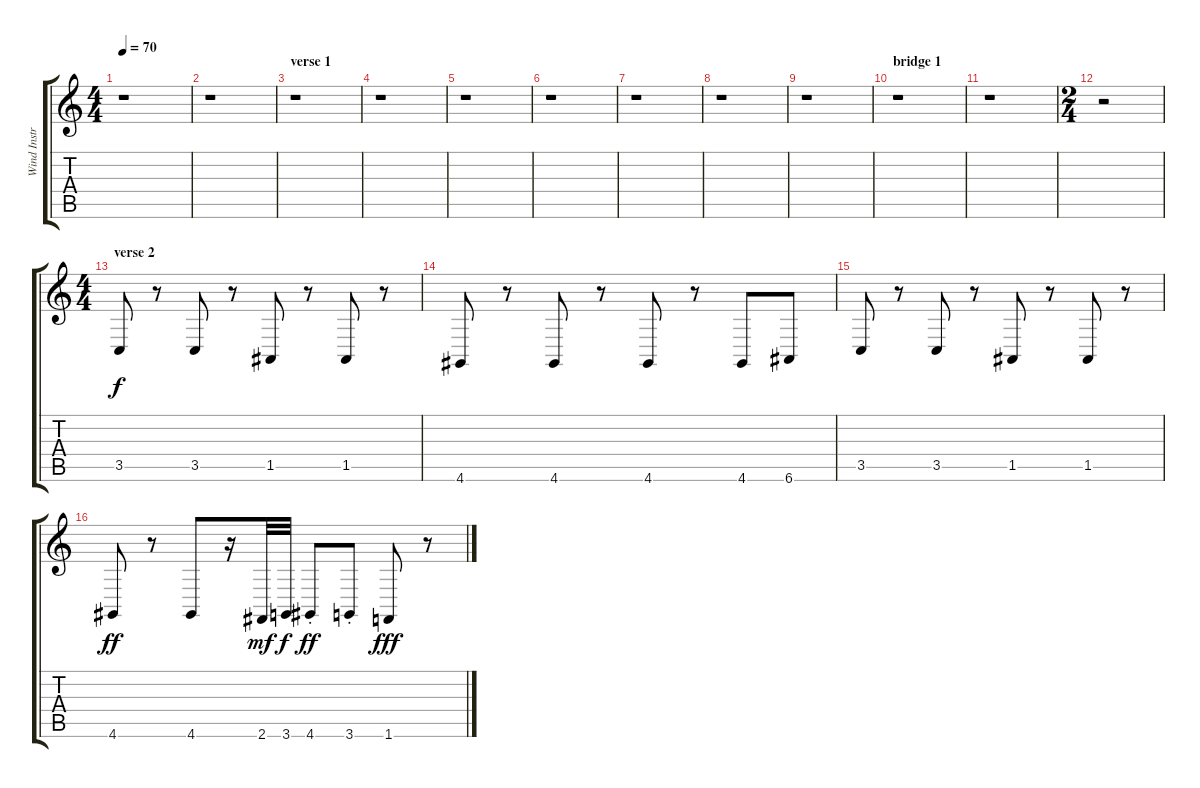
\track ("Wind Instruments (Heliwell)" "Wind Instr") {instrument clarinet}
\staff {score tabs}
\tuning (E4 B3 G3 D3 A2 E2) {hide}
\ts (4 4)
\tempo 70
\clef g2
\ks c
r.1{dy f instrument clarinet} |
r.1 |
\section ("" "verse 1")
r.1 |
r.1 |
r.1 |
r.1 |
r.1 |
r.1 |
r.1 |
\section ("" "bridge 1")
r.1 |
r.1 |
\ts (2 4)
r.2 |
\ts (4 4)
\section ("" "verse 2")
3.5.8 r.8 3.5.8 r.8 1.5.8 r.8 1.5.8 r.8 |
4.6.8 r.8 4.6.8 r.8 4.6.8 r.8 4.6.8 6.6.8 |
3.5.8 r.8 3.5.8 r.8 1.5.8 r.8 1.5.8 r.8 |
4.6.8{dy ff} r.8 4.6.8 r.16 2.6.32{dy mf} 3.6.32{dy f} 4.6{st}.8{dy ff} 3.6{st}.8 1.6.8{dy fff} r.8
